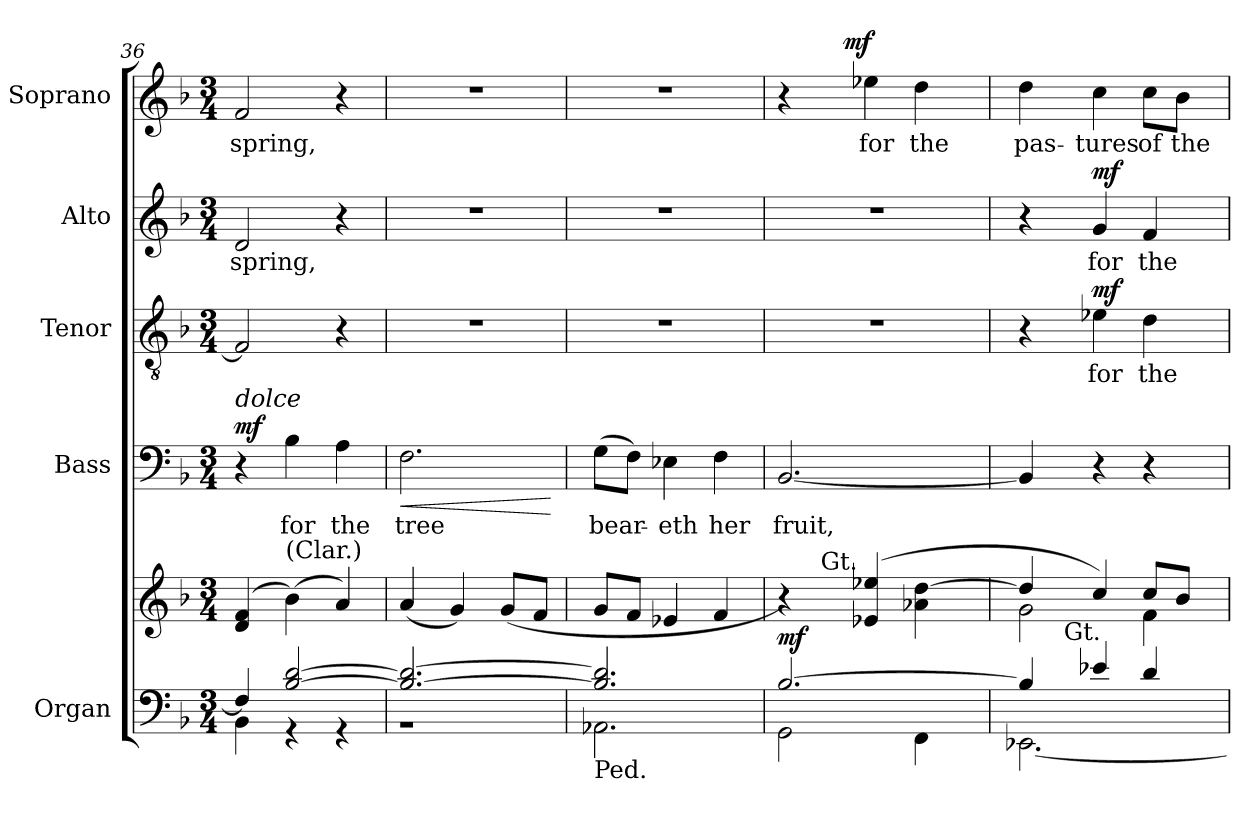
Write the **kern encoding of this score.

**kern	**kern	**dynam	**kern	**text	**dynam	**kern	**text	**dynam	**kern	**text	**dynam	**kern	**text	**dynam
*part5	*part5	*part5	*part4	*part4	*part4	*part3	*part3	*part3	*part2	*part2	*part2	*part1	*part1	*part1
*staff6	*staff5	*staff5/6	*staff4	*staff4	*staff4	*staff3	*staff3	*staff3	*staff2	*staff2	*staff2	*staff1	*staff1	*staff1
*I"Organ	*	*	*I"Bass	*	*	*I"Tenor	*	*	*I"Alto	*	*	*I"Soprano	*	*
*I'Org.	*	*	*I'B.	*	*	*I'T.	*	*	*I'A.	*	*	*I'S.	*	*
*clefF4	*clefG2	*	*clefF4	*	*	*clefGv2	*	*	*clefG2	*	*	*clefG2	*	*
*	*	*	*	*	*	*ITrd7c12	*	*	*	*	*	*	*	*
*k[b-]	*k[b-]	*	*k[b-]	*	*	*k[b-]	*	*	*k[b-]	*	*	*k[b-]	*	*
*F:	*F:	*	*F:	*	*	*F:	*	*	*F:	*	*	*F:	*	*
*M3/4	*M3/4	*	*M3/4	*	*	*M3/4	*	*	*M3/4	*	*	*M3/4	*	*
=36	=36	=36	=36	=36	=36	=36	=36	=36	=36	=36	=36	=36	=36	=36
*^	*	*	*	*	*	*	*	*	*	*	*	*	*	*
!	!	!	!	!	!	!	!	!	!	!	!LO:LY:b:color=#000000	!	!	!	!
!	!	!	!	!LO:TX:a:i:t=dolce	!	!	!	!	!	!	!	!	!	!	!
!	!	!	!	!	!	!	!	!	!	!	!	!	!	!LO:LY:b:color=#000000	!
4Fi/]	4BB-i\	(4di/ 4fi	.	4r	.	mf	2FFi/]	.	.	2di/	spring,	.	2fi/	spring,	.
!	!	!LO:TX:a:t=(Clar.)	!	!	!	!	!	!	!	!	!	!	!	!	!
!	!	!	!	!	!LO:LY:b:color=#000000	!	!	!	!	!	!	!	!	!	!
[2B-i/ [2di	4r	(4b-i\)	.	4B-i\	for	.	.	.	.	.	.	.	.	.	.
!	!	!	!	!	!LO:LY:b:color=#000000	!	!	!	!	!	!	!	!	!	!
.	4r	4ai/)	.	4Ai\	the	.	4r	.	.	4r	.	.	4r	.	.
=37	=37	=37	=37	=37	=37	=37	=37	=37	=37	=37	=37	=37	=37	=37	=37
!	!LO:N:vis=1	!	!	!	!	!	!	!	!	!	!	!	!	!	!
!	!	!	!	!	!LO:LY:b:color=#000000	!LO:HP:b	!LO:N:vis=1	!	!	!LO:N:vis=1	!	!	!LO:N:vis=1	!	!
2.B-i/_ 2.di_	2.r	(4ai/	.	2.Fi\	tree	<	2.r	.	.	2.r	.	.	2.r	.	.
.	.	4gi/)	.	.	.	.	.	.	.	.	.	.	.	.	.
.	.	(8gi/L	.	.	.	.	.	.	.	.	.	.	.	.	.
.	.	8fi/J	.	.	.	.	.	.	.	.	.	.	.	.	.
*v	*v	*	*	*	*	*	*	*	*	*	*	*	*	*	*
.	.	.	.	.	[	.	.	.	.	.	.	.	.	.
!!LO:LB:g=z
=38	=38	=38	=38	=38	=38	=38	=38	=38	=38	=38	=38	=38	=38	=38
*^	*	*	*	*	*	*	*	*	*	*	*	*	*	*
!LO:TX:b:t=Ped.	!	!	!	!	!	!	!	!	!	!	!	!	!	!	!
!	!	!	!	!	!LO:LY:b:color=#000000	!	!LO:N:vis=1	!	!	!LO:N:vis=1	!	!	!LO:N:vis=1	!	!
2.B-i/] 2.di]	2.AA-Xi\	8gi/L	.	(8Gi\L	bear-	.	2.r	.	.	2.r	.	.	2.r	.	.
.	.	8fi/J	.	8Fi\J)	.	.	.	.	.	.	.	.	.	.	.
!	!	!	!	!	!LO:LY:b:color=#000000	!	!	!	!	!	!	!	!	!	!
.	.	4e-Xi/	.	4E-Xi\	-eth	.	.	.	.	.	.	.	.	.	.
!	!	!	!	!	!LO:LY:b:color=#000000	!	!	!	!	!	!	!	!	!	!
.	.	4fi/	.	4Fi\	her	.	.	.	.	.	.	.	.	.	.
=39	=39	=39	=39	=39	=39	=39	=39	=39	=39	=39	=39	=39	=39	=39	=39
!	!	!	!	!	!LO:LY:b:color=#000000	!	!LO:N:vis=1	!	!	!LO:N:vis=1	!	!	!	!	!
*	*	*^	*	*	*	*	*	*	*	*	*	*	*^	*	*
[2.B-i/	2GGi\	4r)	8ryy	mf	[2.BB-i/	fruit,	.	2.r	.	.	2.r	.	.	4r	8ryy	.	.
.	.	.	64ryy	.	.	.	.	.	.	.	.	.	.	.	16ryy	.	.
!	!	!	!LO:TX:a:t=Gt.	!	!	!	!	!	!	!	!	!	!	!	!	!	!
.	.	.	2ryy	.	.	.	.	.	.	.	.	.	.	.	.	.	.
.	.	.	.	.	.	.	.	.	.	.	.	.	.	.	128ryy	.	.
.	.	.	.	.	.	.	.	.	.	.	.	.	.	.	2ryy	.	mf
!	!	!	!	!	!	!	!	!	!	!	!	!	!	!	!	!LO:LY:b:color=#000000	!
.	.	(4e-Xi/ 4ee-Xi	.	.	.	.	.	.	.	.	.	.	.	4ee-Xi\	.	for	.
!	!	!	!	!	!	!	!	!	!	!	!	!	!	!	!	!LO:LY:b:color=#000000	!
.	4FFi\	4a-Xi\ [4ddi	.	.	.	.	.	.	.	.	.	.	.	4ddi\	.	the	.
.	.	.	16..ryy	.	.	.	.	.	.	.	.	.	.	.	.	.	.
.	.	.	.	.	.	.	.	.	.	.	.	.	.	.	32..ryy	.	.
*	*	*	*	*	*	*	*	*	*	*	*	*	*	*v	*v	*	*
=40	=40	=40	=40	=40	=40	=40	=40	=40	=40	=40	=40	=40	=40	=40	=40	=40
*	*	*	*	*	*	*	*	*	*	*	*	*	*	*^	*	*
!	!	!	!	!	!	!	!	!	!	!	!	!	!	!LO:TX:a:i:t=tenuto	!	!	!
!	!	!	!	!	!	!	!	!	!	!	!	!	!	!	!	!LO:LY:b:color=#000000	!
*	*^	*	*	*	*	*	*	*	*	*	*	*	*	*v	*v	*	*
4B-i/]	[2.EE-Xi\	8ryy	4ddi/]	2gi\	.	4BB-i/]	.	.	4r	.	.	4r	.	.	4ddi\	pas-	.
.	.	64.ryy	.	.	.	.	.	.	.	.	.	.	.	.	.	.	.
!	!	!LO:TX:a:t=Gt.	!	!	!	!	!	!	!	!	!	!	!	!	!	!	!
.	.	2ryy	.	.	.	.	.	.	.	.	.	.	.	.	.	.	.
!	!	!	!	!	!	!	!	!	!	!LO:LY:b:color=#000000	!	!	!	!	!	!	!
!	!	!	!	!	!	!	!	!	!	!	!	!	!LO:LY:b:color=#000000	!	!	!	!
!	!	!	!	!	!	!	!	!	!	!	!	!	!	!	!	!LO:LY:b:color=#000000	!
4e-Xi/	.	.	4cci/)	.	.	4r	.	.	4E-Xi\	for	mf	4gi/	for	mf	4cci\	-tures	.
!	!	!	!	!	!	!	!	!	!	!LO:LY:b:color=#000000	!	!	!	!	!	!	!
!	!	!	!	!	!	!	!	!	!	!	!	!	!LO:LY:b:color=#000000	!	!	!	!
!	!	!	!	!	!	!	!	!	!	!	!	!	!	!	!	!LO:LY:b:color=#000000	!
4di/	.	.	8cci/L	4fi\	.	4r	.	.	4Di\	the	.	4fi/	the	.	8cci\L	of	.
!	!	!	!	!	!	!	!	!	!	!	!	!	!	!	!	!LO:LY:b:color=#000000	!
.	.	.	8b-i/J	.	.	.	.	.	.	.	.	.	.	.	8b-i\J	the	.
.	.	16ryy	.	.	.	.	.	.	.	.	.	.	.	.	.	.	.
.	.	32ryy	.	.	.	.	.	.	.	.	.	.	.	.	.	.	.
.	.	128ryy	.	.	.	.	.	.	.	.	.	.	.	.	.	.	.
*v	*v	*v	*	*	*	*	*	*	*	*	*	*	*	*	*	*	*
*	*v	*v	*	*	*	*	*	*	*	*	*	*	*	*	*
=	=	=	=	=	=	=	=	=	=	=	=	=	=	=
*-	*-	*-	*-	*-	*-	*-	*-	*-	*-	*-	*-	*-	*-	*-
